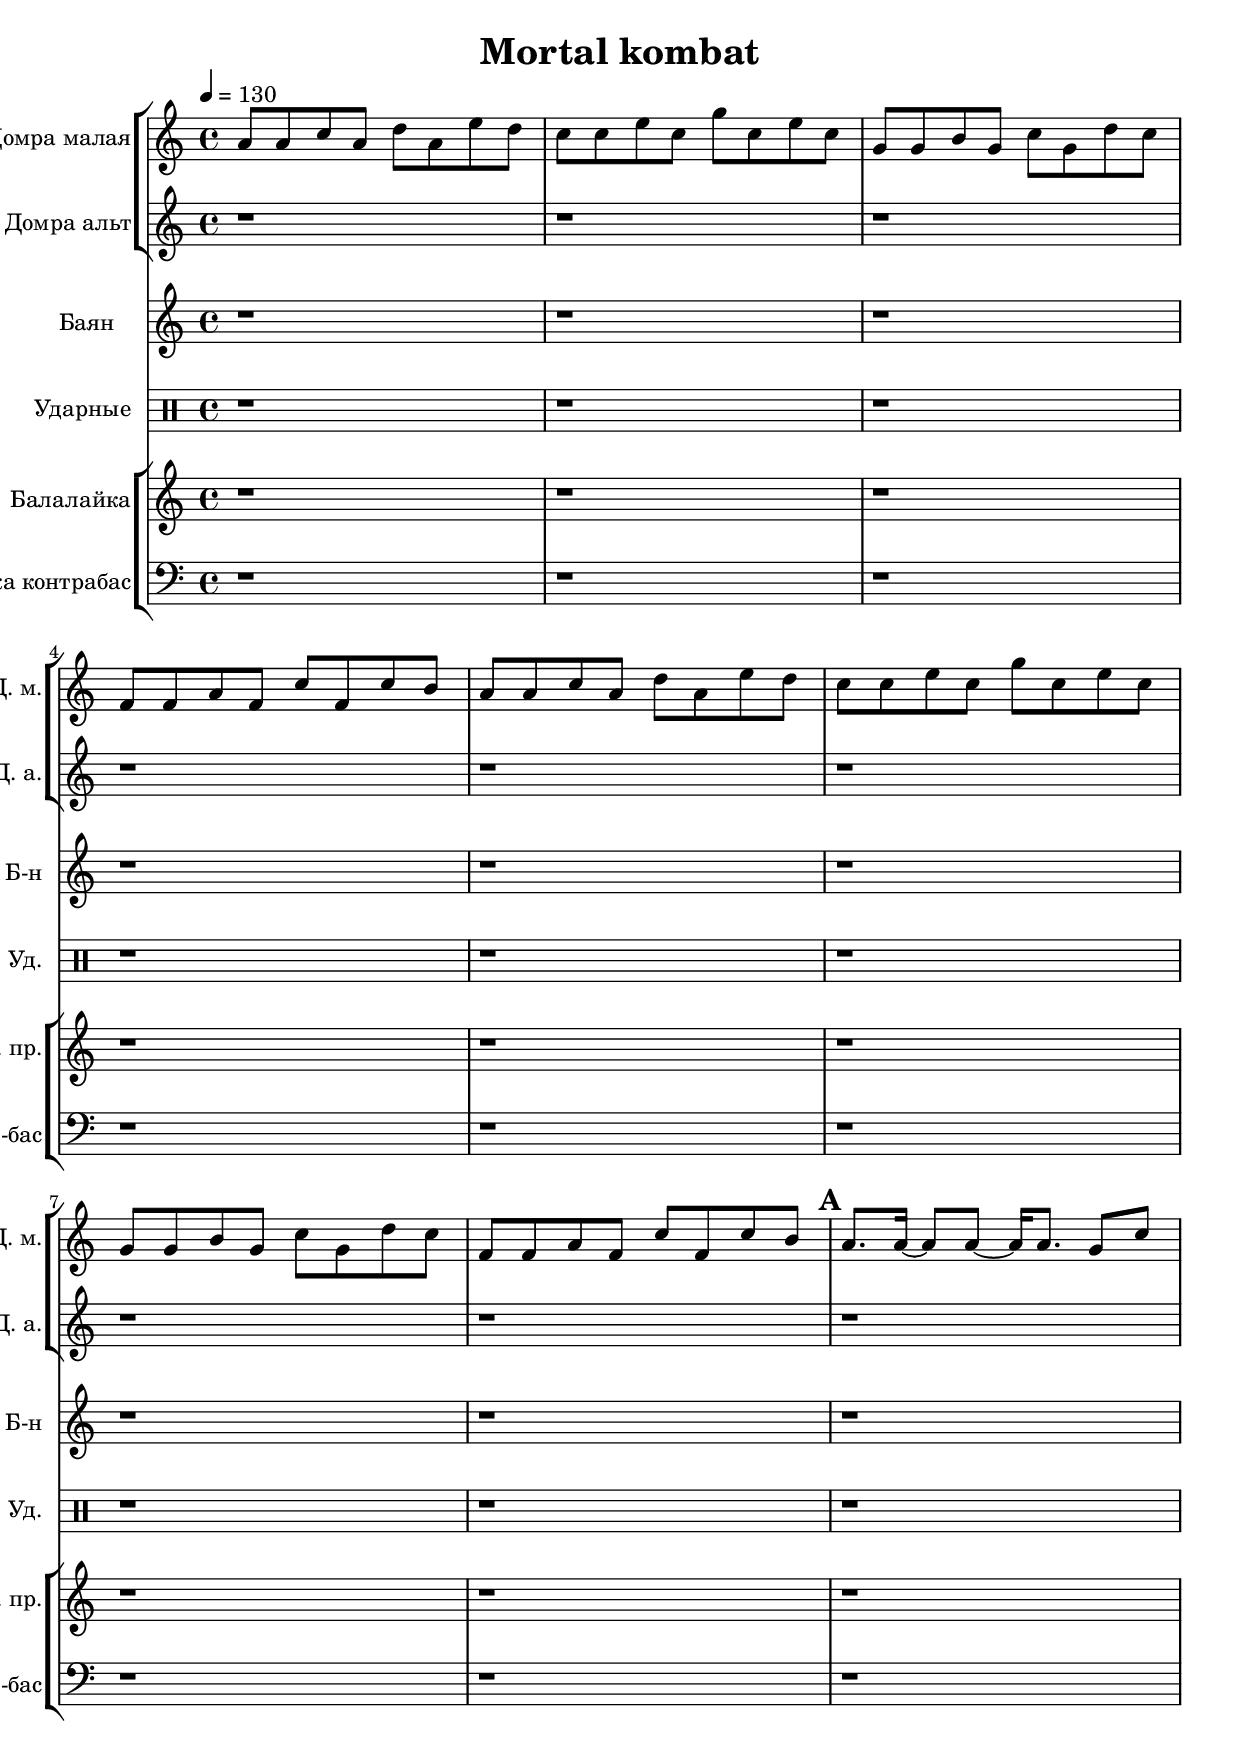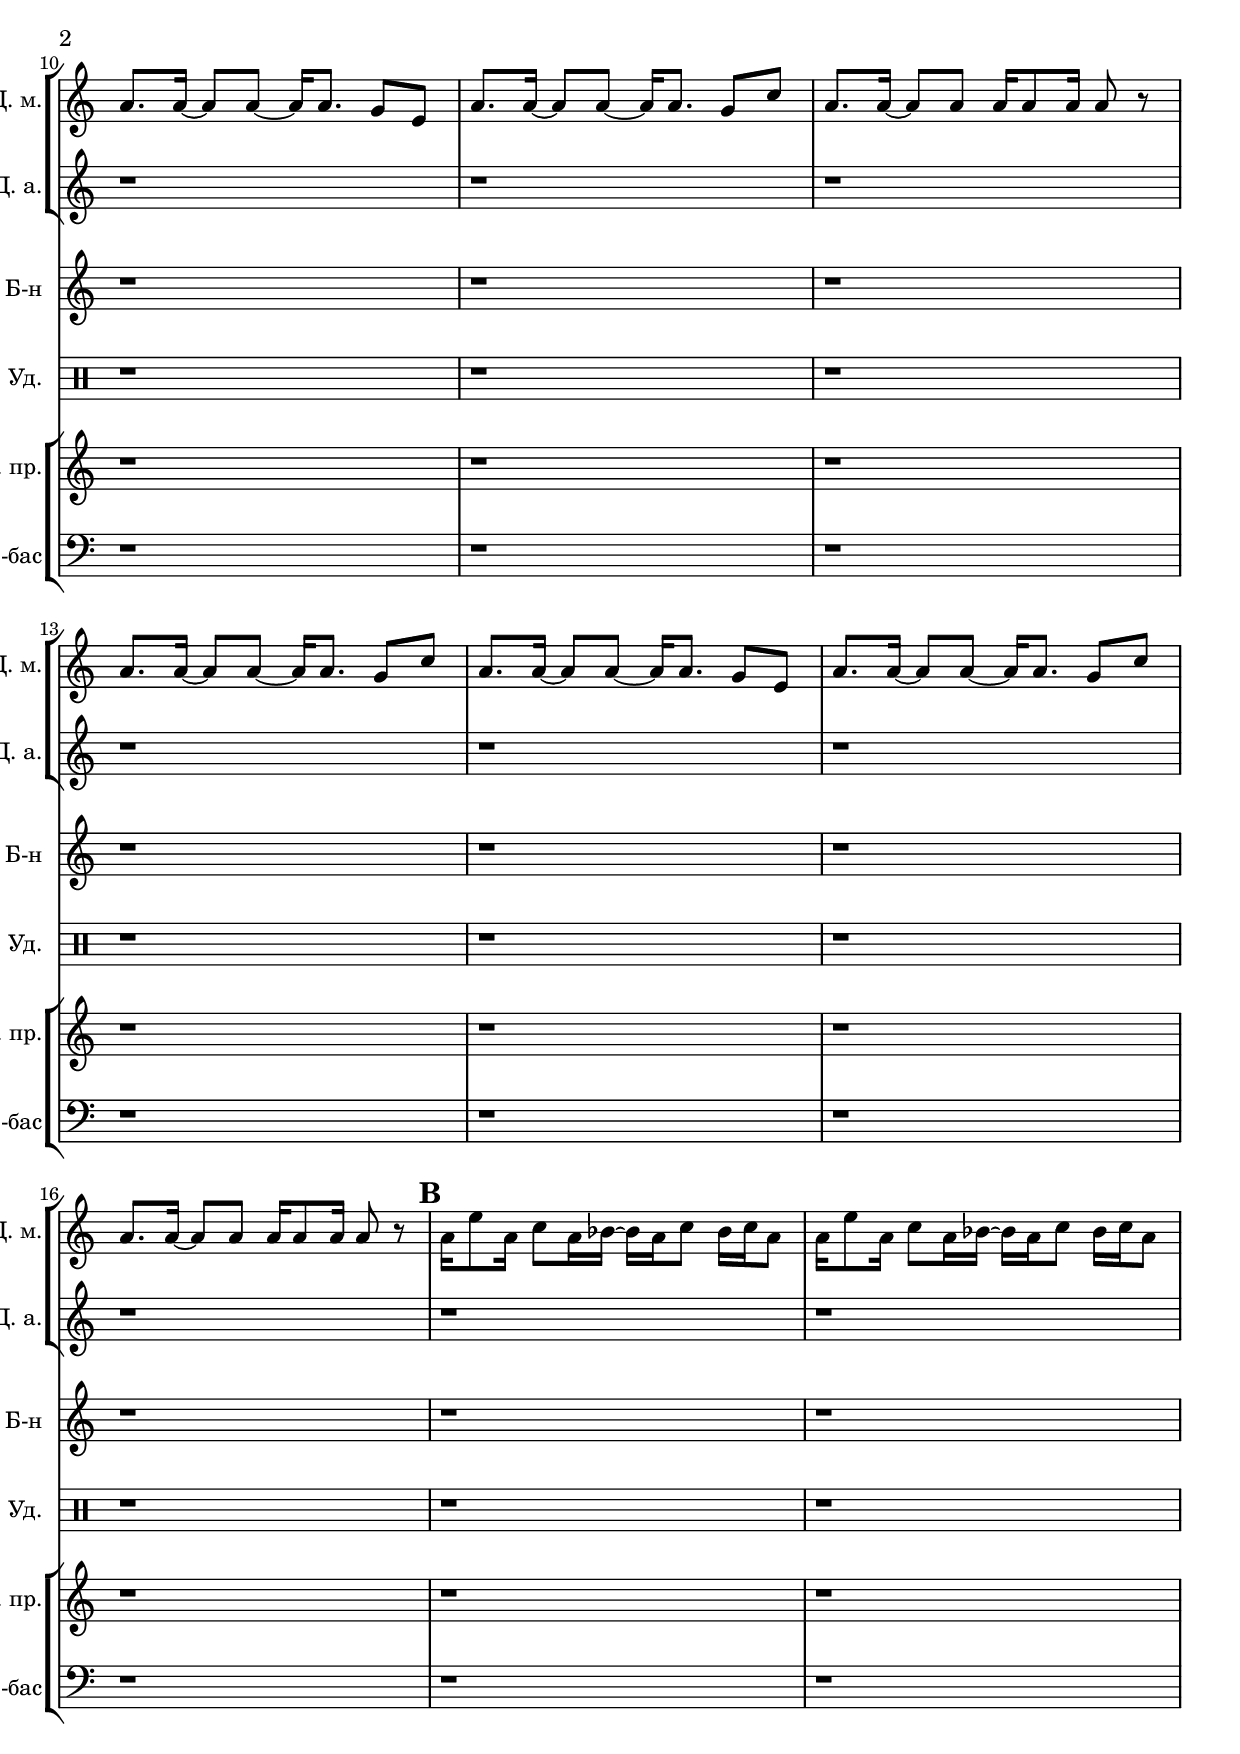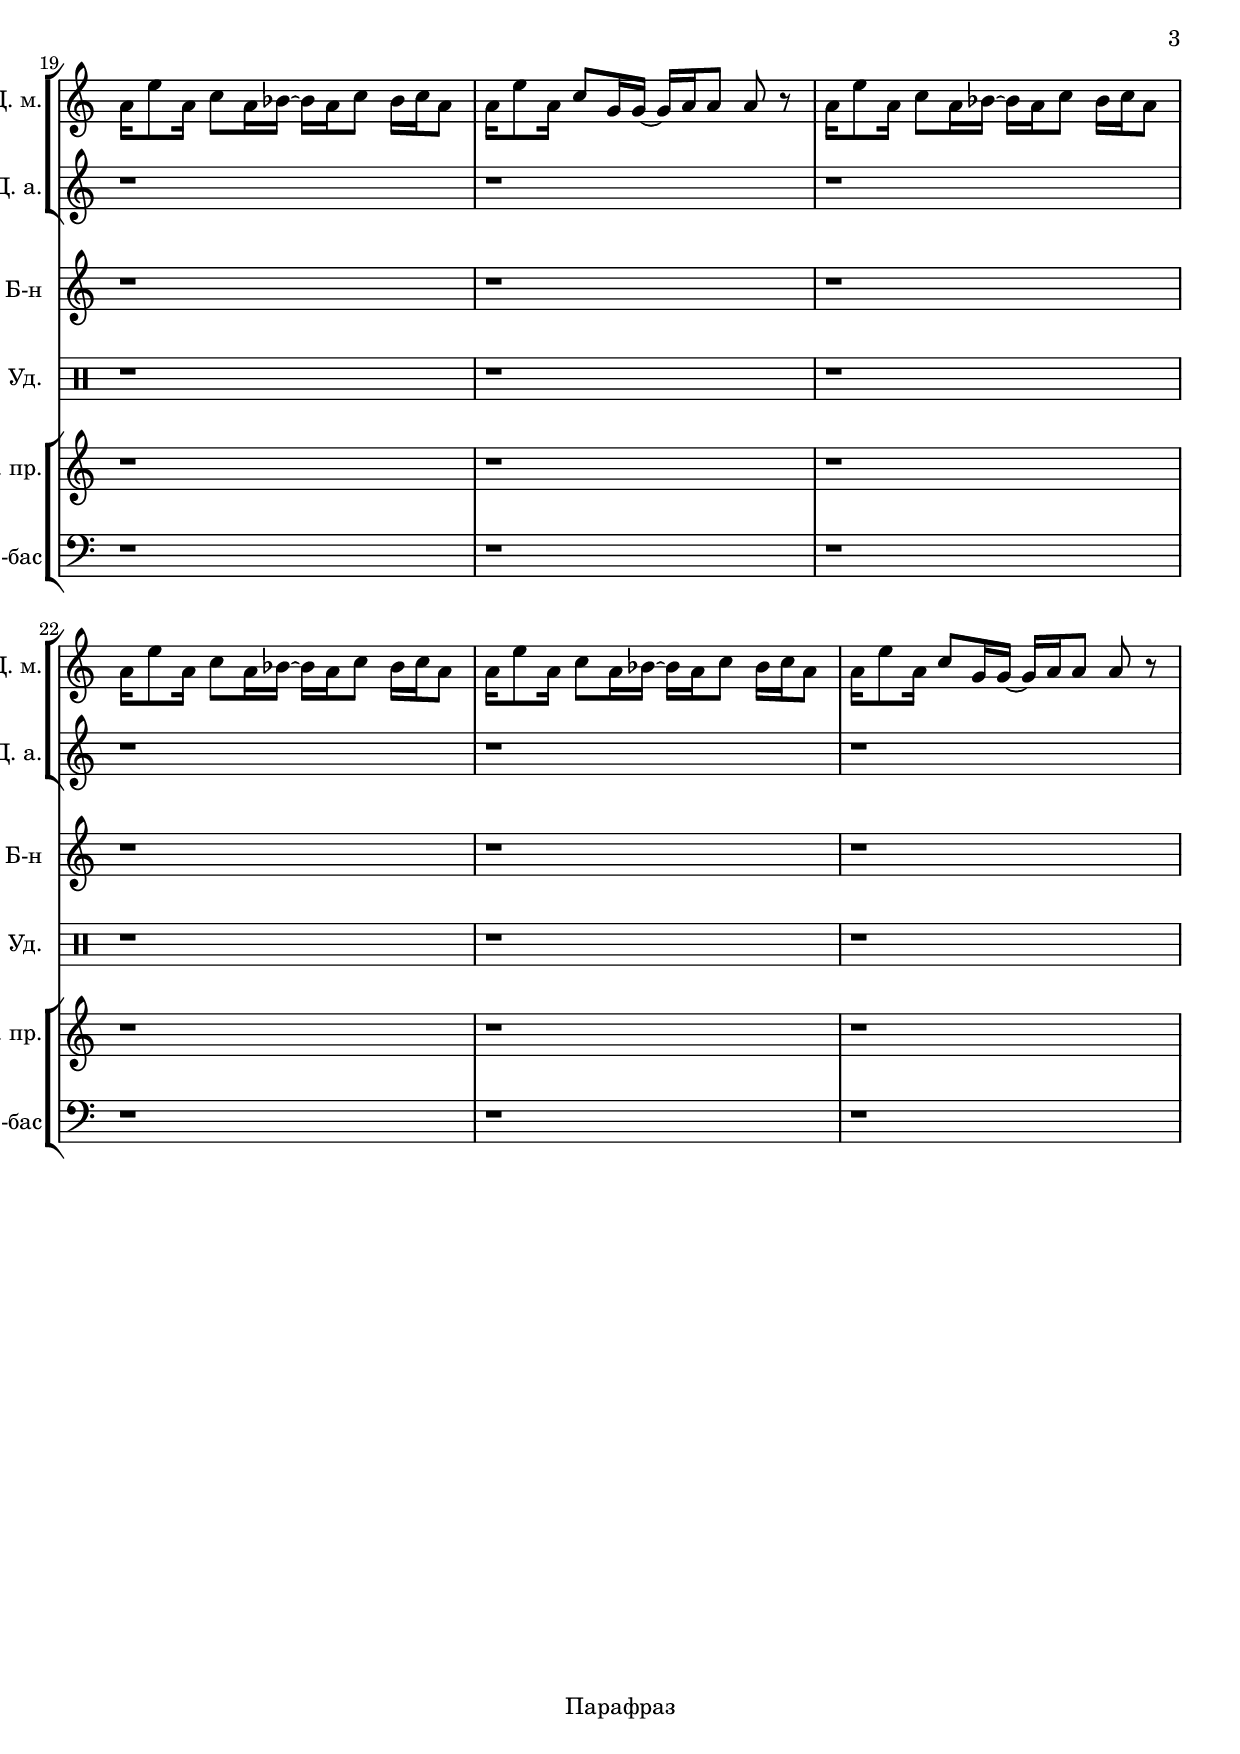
\version "2.20.0"

\header {

title = "Mortal kombat"
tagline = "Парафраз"

}

globalSets = {
\key a \minor
\time 4/4
\tempo 4 = 130
\set Score.markFormatter = #format-mark-box-numbers
}

domra = \relative c'' {
\globalSets
a8 a c a d a e' d | c c e c g' c, e c   |
g g b g c g d' c  | f, f a f c' f, c' b | 
a8 a c a d a e' d | c c e c g' c, e c   |
g g b g c g d' c  | f, f a f c' f, c' b | 

%1 rehearsal mark --------------------------

\mark \default
a8. a16~ a8 a~ a16 a8. g8 c |a8. a16~ a8 a~ a16 a8. g8 e |
a8. a16~ a8 a~ a16 a8. g8 c | a8. a16~ a8 a a16 a8 a16 a8 r |
a8. a16~ a8 a~ a16 a8. g8 c |a8. a16~ a8 a~ a16 a8. g8 e |
a8. a16~ a8 a~ a16 a8. g8 c | a8. a16~ a8 a a16 a8 a16 a8 r |
%2 rehearsal mark --------------------------

\mark \default

a16 e'8 a,16 c8 a16 bes16~ bes a16 c8 bes16 c a8 |
a16 e'8 a,16 c8 a16 bes16~ bes a16 c8 bes16 c a8 |
a16 e'8 a,16 c8 a16 bes16~ bes a16 c8 bes16 c a8 |
a16 e'8 a,16 c8 g16 g~ g a16 a8 a8 r |
a16 e'8 a,16 c8 a16 bes16~ bes a16 c8 bes16 c a8 |
a16 e'8 a,16 c8 a16 bes16~ bes a16 c8 bes16 c a8 |
a16 e'8 a,16 c8 a16 bes16~ bes a16 c8 bes16 c a8 |
a16 e'8 a,16 c8 g16 g~ g a16 a8 a8 r |
}

alt   = \relative{
\globalSets
\repeat unfold 24 {r1}
}

bayan = \relative{
\globalSets
\repeat unfold 24 {r1}
}

drumsSet = \drummode{
\globalSets
\repeat unfold 24 {r1}
}

balalayka = \relative{
\globalSets
\repeat unfold 24 {r1}
}

kontrabass = \relative{
\globalSets
\clef "bass"
\repeat unfold 24 {r1}
}





\score {

<<
\new StaffGroup <<
    \new Staff \with {
       instrumentName = "Домра малая"
       shortInstrumentName = "Д. м."
       midiInstrument = "violin"
      } 
      {\domra}
    \new Staff \with {
       instrumentName = "Домра альт"
       shortInstrumentName = "Д. а."
       }
       {\alt}
>>
\new Staff \with {
    instrumentName = "Баян"
    shortInstrumentName = "Б-н"
    midiInstrument = "accordion"
    }
    {\bayan}
\new DrumStaff \with 
    {
    instrumentName = "Ударные"
    shortInstrumentName = "Уд."
    }
    {\drumsSet}
\new StaffGroup <<
    \new Staff \with {
       instrumentName = "Балалайка"
       shortInstrumentName = "Б. пр."
       midiInstrument = "violin"
       }
       \balalayka
    \new Staff \with {
     instrumentName = "Балалайка контрабас"
     shortInstrumentName = "Б. к-бас"
     midiInstrument = "acoustic bass"
      }
       {\kontrabass}
     >>

>>


\layout {}
\midi {}
}
